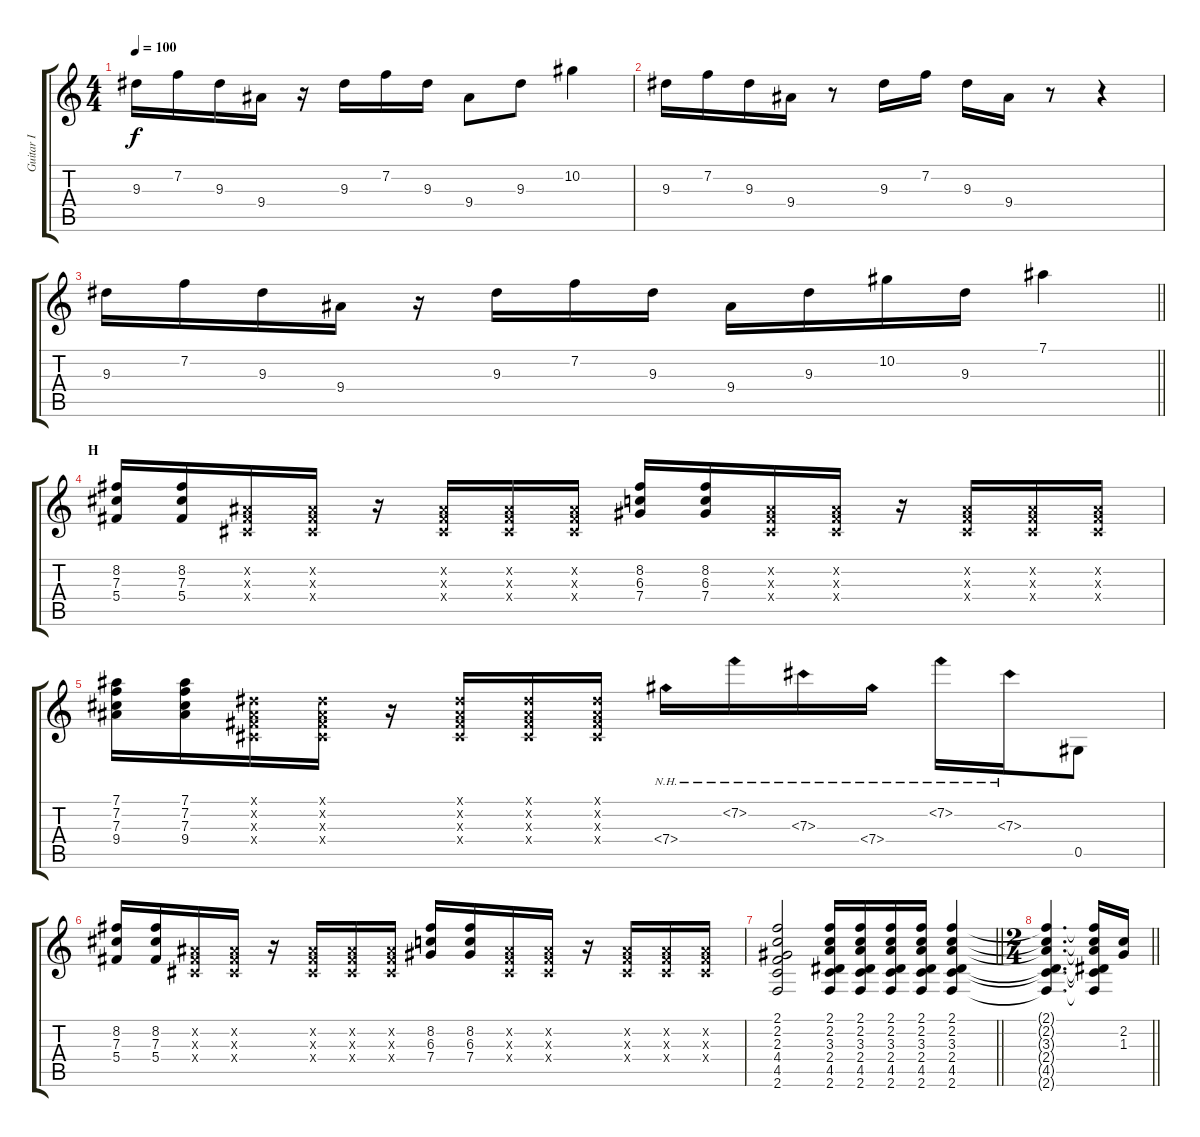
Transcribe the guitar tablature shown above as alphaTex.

\track ("Guitar I" "Guitar I") {instrument distortionguitar}
\staff {score tabs}
\tuning (Eb4 Bb3 Gb3 Db3 Ab2 Eb2) {hide}
\ts (4 4)
\tempo 100
\clef g2
\ks c
9.3.16{dy f} 7.2.16 9.3.16 9.4.16 r.16 9.3.16 7.2.16 9.3.16 9.4.8 9.3.8 10.2.4 |
9.3.16 7.2.16 9.3.16 9.4.16 r.8 9.3.16 7.2.16 9.3.16 9.4.16 r.8 r.4 |
\barLineRight lightlight
9.3.16 7.2.16 9.3.16 9.4.16 r.16 9.3.16 7.2.16 9.3.16 9.4.16 9.3.16 10.2.16 9.3.16 7.1.4 |
\section ("" "H")
(8.2 7.3 5.4).16 (8.2 7.3 5.4).16 (0.2{x} 0.3{x} 0.4{x}).16 (0.2{x} 0.3{x} 0.4{x}).16 r.16 (0.2{x} 0.3{x} 0.4{x}).16 (0.2{x} 0.3{x} 0.4{x}).16 (0.2{x} 0.3{x} 0.4{x}).16 (8.2 6.3 7.4).16 (8.2 6.3 7.4).16 (0.2{x} 0.3{x} 0.4{x}).16 (0.2{x} 0.3{x} 0.4{x}).16 r.16 (0.2{x} 0.3{x} 0.4{x}).16 (0.2{x} 0.3{x} 0.4{x}).16 (0.2{x} 0.3{x} 0.4{x}).16 |
(7.1 7.2 7.3 9.4).16 (7.1 7.2 7.3 9.4).16 (0.1{x} 0.2{x} 0.3{x} 0.4{x}).16 (0.1{x} 0.2{x} 0.3{x} 0.4{x}).16 r.16 (0.1{x} 0.2{x} 0.3{x} 0.4{x}).16 (0.1{x} 0.2{x} 0.3{x} 0.4{x}).16 (0.1{x} 0.2{x} 0.3{x} 0.4{x}).16 7.4{nh}.16 7.2{nh}.16 7.3{nh}.16 7.4{nh}.16 7.2{nh}.16 7.3{nh}.16 0.5.8 |
(8.2 7.3 5.4).16 (8.2 7.3 5.4).16 (0.2{x} 0.3{x} 0.4{x}).16 (0.2{x} 0.3{x} 0.4{x}).16 r.16 (0.2{x} 0.3{x} 0.4{x}).16 (0.2{x} 0.3{x} 0.4{x}).16 (0.2{x} 0.3{x} 0.4{x}).16 (8.2 6.3 7.4).16 (8.2 6.3 7.4).16 (0.2{x} 0.3{x} 0.4{x}).16 (0.2{x} 0.3{x} 0.4{x}).16 r.16 (0.2{x} 0.3{x} 0.4{x}).16 (0.2{x} 0.3{x} 0.4{x}).16 (0.2{x} 0.3{x} 0.4{x}).16 |
\barLineRight lightlight
(2.1 2.2 2.3 4.4 4.5 2.6).2 (2.1 2.2 3.3 2.4 4.5 2.6).16 (2.1 2.2 3.3 2.4 4.5 2.6).16 (2.1 2.2 3.3 2.4 4.5 2.6).16 (2.1 2.2 3.3 2.4 4.5 2.6).16 (2.1 2.2 3.3 2.4 4.5 2.6).4 |
\ts (2 4)
\barLineRight lightlight
(2.1{t} 2.2{t} 3.3{t} 2.4{t} 4.5{t} 2.6{t}).4{d} (2.1{t} 2.2{t} 3.3{t} 2.4{t} 4.5{t} 2.6{t}).16 (2.2{ss} 1.3{ss}).16
